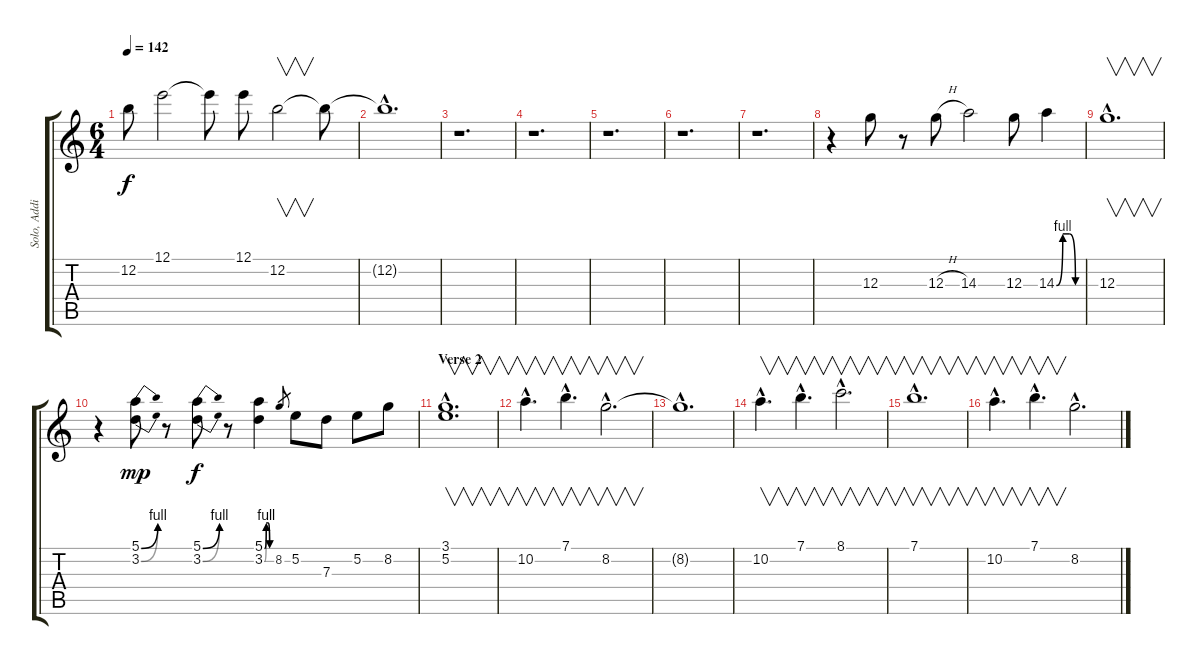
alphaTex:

\track ("Solo, Additions (tabs)" "Solo, Addi") {instrument distortionguitar}
\staff {score tabs}
\tuning (E4 B3 G3 D3 A2 E2) {hide}
\ts (6 4)
\tempo 142
\clef g2
\ks c
12.2.8{dy f volume 11 instrument overdrivenguitar} 12.1.2 12.1{t}.8 12.1.8 12.2.2{v} 12.2{t}.8 |
12.2{hac t}.1{d} |
r.1{d} |
r.1{d} |
r.1{d} |
r.1{d} |
r.1{d} |
r.4{volume 12 instrument electricguitarjazz} 12.3.8 r.8 12.3{h}.8 14.3.2 12.3.8 14.3{be (custom 0 0 15 4 30 4 45 0 60 0)}.4 |
12.3{hac}.1{v d} |
r.4 (5.1{be (bend 0 0 60 4)} 3.2{be (bend 0 0 60 4)}).8{dy mp} r.8 (5.1{be (bend 0 0 60 4)} 3.2{be (bend 0 0 60 4)}).8{dy f} r.8 (5.1{be (custom 0 0 15 4 30 4 45 0 60 0)} 3.2{be (custom 0 0 15 4 30 4 45 0 60 0)}).4 8.2.8{gr} 5.2.8 7.3.8 5.2.8 8.2.8 |
\section ("" "Verse 2")
(3.1{hac} 5.2{hac}).1{v d volume 9 instrument overdrivenguitar} |
10.2{hac}.4{v d} 7.1{hac}.4{v d} 8.2{hac}.2{v d} |
8.2{hac t}.1{d} |
10.2{hac}.4{v d} 7.1{hac}.4{v d} 8.1{hac}.2{v d} |
7.1{hac}.1{v d} |
10.2{hac}.4{v d} 7.1{hac}.4{v d} 8.2{hac}.2{d}
